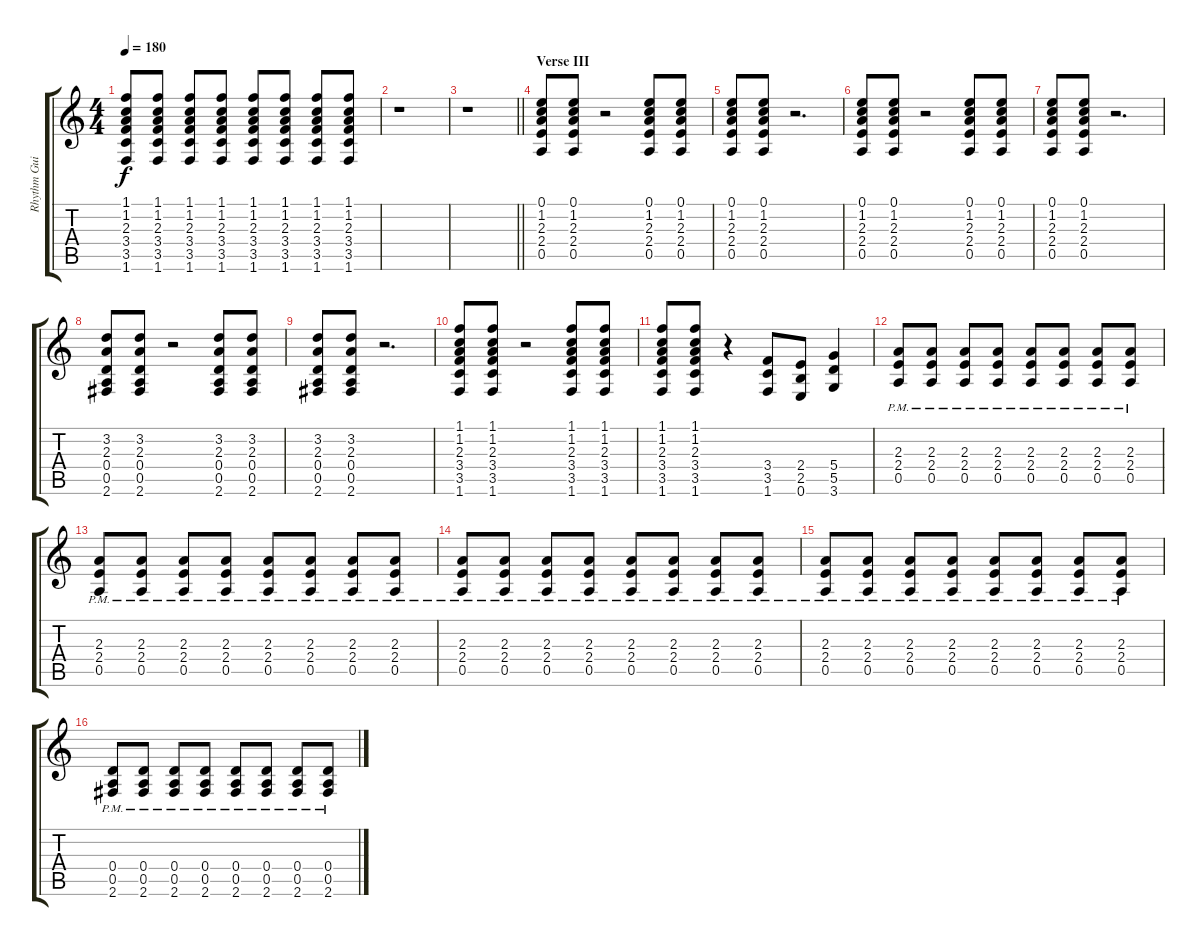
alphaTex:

\track ("Rhythm Guitar" "Rhythm Gui") {instrument overdrivenguitar}
\staff {score tabs}
\tuning (E4 B3 G3 D3 A2 E2) {hide}
\ts (4 4)
\tempo 180
\clef g2
\ks aminor
(1.1 1.2 2.3 3.4 3.5 1.6).8{dy f} (1.1 1.2 2.3 3.4 3.5 1.6).8 (1.1 1.2 2.3 3.4 3.5 1.6).8 (1.1 1.2 2.3 3.4 3.5 1.6).8 (1.1 1.2 2.3 3.4 3.5 1.6).8 (1.1 1.2 2.3 3.4 3.5 1.6).8 (1.1 1.2 2.3 3.4 3.5 1.6).8 (1.1 1.2 2.3 3.4 3.5 1.6).8 |
r.1 |
\barLineRight lightlight
r.1 |
\section ("" "Verse III")
(0.1 1.2 2.3 2.4 0.5).8 (0.1 1.2 2.3 2.4 0.5).8 r.2 (0.1 1.2 2.3 2.4 0.5).8 (0.1 1.2 2.3 2.4 0.5).8 |
(0.1 1.2 2.3 2.4 0.5).8 (0.1 1.2 2.3 2.4 0.5).8 r.2{d} |
(0.1 1.2 2.3 2.4 0.5).8 (0.1 1.2 2.3 2.4 0.5).8 r.2 (0.1 1.2 2.3 2.4 0.5).8 (0.1 1.2 2.3 2.4 0.5).8 |
(0.1 1.2 2.3 2.4 0.5).8 (0.1 1.2 2.3 2.4 0.5).8 r.2{d} |
(3.2 2.3 0.4 0.5 2.6).8 (3.2 2.3 0.4 0.5 2.6).8 r.2 (3.2 2.3 0.4 0.5 2.6).8 (3.2 2.3 0.4 0.5 2.6).8 |
(3.2 2.3 0.4 0.5 2.6).8 (3.2 2.3 0.4 0.5 2.6).8 r.2{d} |
(1.1 1.2 2.3 3.4 3.5 1.6).8 (1.1 1.2 2.3 3.4 3.5 1.6).8 r.2 (1.1 1.2 2.3 3.4 3.5 1.6).8 (1.1 1.2 2.3 3.4 3.5 1.6).8 |
(1.1 1.2 2.3 3.4 3.5 1.6).8 (1.1 1.2 2.3 3.4 3.5 1.6).8 r.4 (3.4 3.5 1.6).8 (2.4 2.5 0.6).8 (5.4 5.5 3.6).4 |
(2.3{pm} 2.4{pm} 0.5{pm}).8 (2.3{pm} 2.4{pm} 0.5{pm}).8 (2.3{pm} 2.4{pm} 0.5{pm}).8 (2.3{pm} 2.4{pm} 0.5{pm}).8 (2.3{pm} 2.4{pm} 0.5{pm}).8 (2.3{pm} 2.4{pm} 0.5{pm}).8 (2.3{pm} 2.4{pm} 0.5{pm}).8 (2.3{pm} 2.4{pm} 0.5{pm}).8 |
(2.3{pm} 2.4{pm} 0.5{pm}).8 (2.3{pm} 2.4{pm} 0.5{pm}).8 (2.3{pm} 2.4{pm} 0.5{pm}).8 (2.3{pm} 2.4{pm} 0.5{pm}).8 (2.3{pm} 2.4{pm} 0.5{pm}).8 (2.3{pm} 2.4{pm} 0.5{pm}).8 (2.3{pm} 2.4{pm} 0.5{pm}).8 (2.3{pm} 2.4{pm} 0.5{pm}).8 |
(2.3{pm} 2.4{pm} 0.5{pm}).8 (2.3{pm} 2.4{pm} 0.5{pm}).8 (2.3{pm} 2.4{pm} 0.5{pm}).8 (2.3{pm} 2.4{pm} 0.5{pm}).8 (2.3{pm} 2.4{pm} 0.5{pm}).8 (2.3{pm} 2.4{pm} 0.5{pm}).8 (2.3{pm} 2.4{pm} 0.5{pm}).8 (2.3{pm} 2.4{pm} 0.5{pm}).8 |
(2.3{pm} 2.4{pm} 0.5{pm}).8 (2.3{pm} 2.4{pm} 0.5{pm}).8 (2.3{pm} 2.4{pm} 0.5{pm}).8 (2.3{pm} 2.4{pm} 0.5{pm}).8 (2.3{pm} 2.4{pm} 0.5{pm}).8 (2.3{pm} 2.4{pm} 0.5{pm}).8 (2.3{pm} 2.4{pm} 0.5{pm}).8 (2.3{pm} 2.4{pm} 0.5{pm}).8 |
(0.4{pm} 0.5{pm} 2.6{pm}).8 (0.4{pm} 0.5{pm} 2.6{pm}).8 (0.4{pm} 0.5{pm} 2.6{pm}).8 (0.4{pm} 0.5{pm} 2.6{pm}).8 (0.4{pm} 0.5{pm} 2.6{pm}).8 (0.4{pm} 0.5{pm} 2.6{pm}).8 (0.4{pm} 0.5{pm} 2.6{pm}).8 (0.4{pm} 0.5{pm} 2.6{pm}).8
